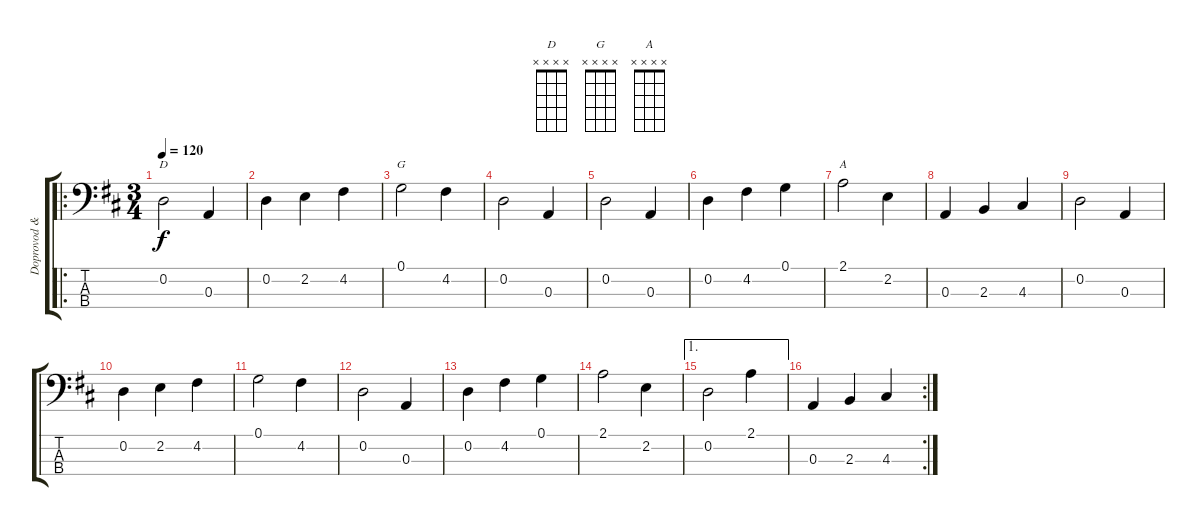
\track ("Doprovod & pøechody" "Doprovod &") {instrument acousticbass}
\staff {score tabs}
\tuning (G2 D2 A1 E1) {hide}
\chord ("D" x x x x)
\chord ("G" x x x x)
\chord ("A" x x x x)
\ro
\ts (3 4)
\tempo 120
\clef f4
\ks d
0.2.2{ch "D" dy f instrument acousticbass} 0.3.4 |
0.2.4 2.2.4 4.2.4 |
0.1.2{ch "G"} 4.2.4 |
0.2.2 0.3.4 |
0.2.2 0.3.4 |
0.2.4 4.2.4 0.1.4 |
2.1.2{ch "A"} 2.2.4 |
0.3.4 2.3.4 4.3.4 |
0.2.2 0.3.4 |
0.2.4 2.2.4 4.2.4 |
0.1.2 4.2.4 |
0.2.2 0.3.4 |
0.2.4 4.2.4 0.1.4 |
2.1.2 2.2.4 |
\ae 1
0.2.2 2.1.4 |
\rc 2
0.3.4 2.3.4 4.3.4
